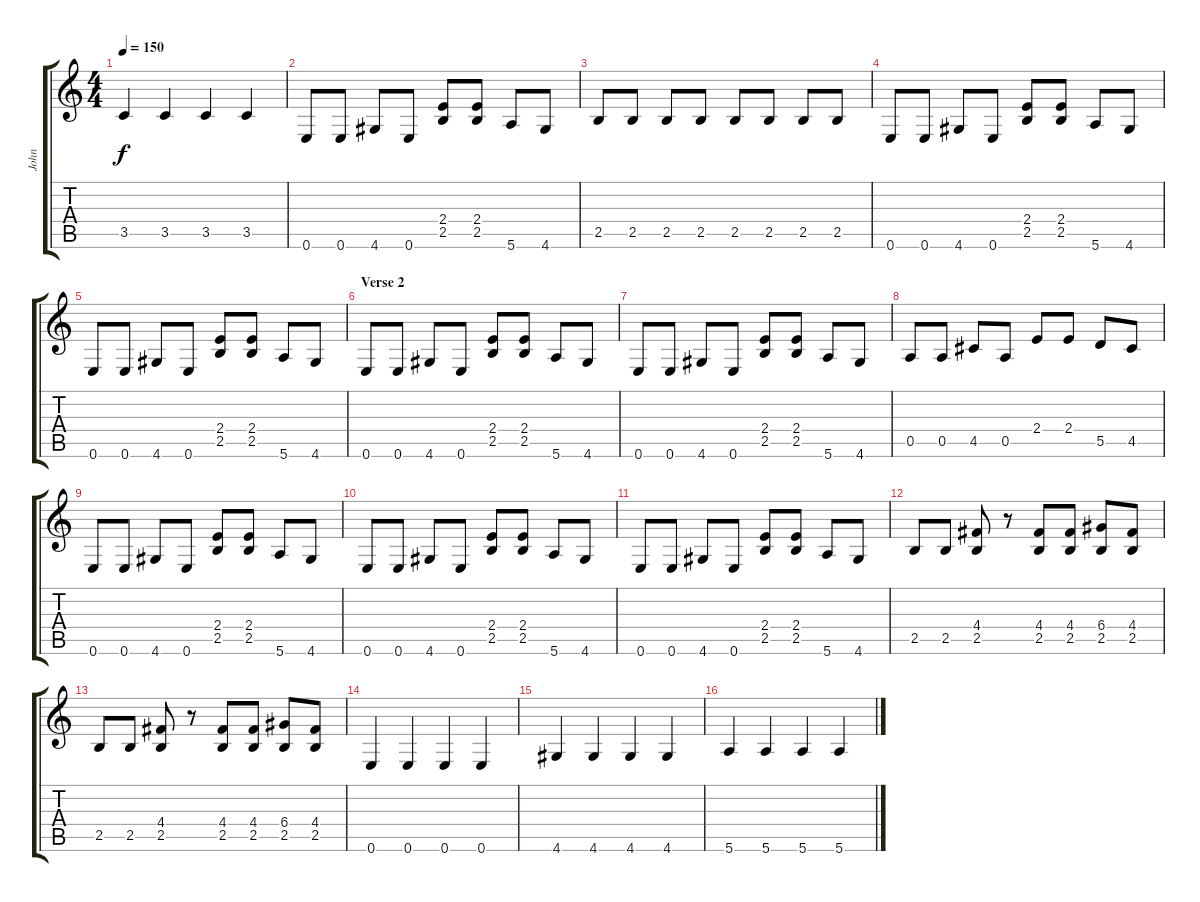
\track ("John" "John") {instrument electricguitarmuted}
\staff {score tabs}
\tuning (E4 B3 G3 D3 A2 E2) {hide}
\ts (4 4)
\tempo 150
\clef g2
\ks c
3.5.4{dy f} 3.5.4 3.5.4 3.5.4 |
0.6.8 0.6.8 4.6.8 0.6.8 (2.4 2.5).8 (2.4 2.5).8 5.6.8 4.6.8 |
2.5.8 2.5.8 2.5.8 2.5.8 2.5.8 2.5.8 2.5.8 2.5.8 |
0.6.8 0.6.8 4.6.8 0.6.8 (2.4 2.5).8 (2.4 2.5).8 5.6.8 4.6.8 |
0.6.8 0.6.8 4.6.8 0.6.8 (2.4 2.5).8 (2.4 2.5).8 5.6.8 4.6.8 |
\section ("" "Verse 2")
0.6.8 0.6.8 4.6.8 0.6.8 (2.4 2.5).8 (2.4 2.5).8 5.6.8 4.6.8 |
0.6.8 0.6.8 4.6.8 0.6.8 (2.4 2.5).8 (2.4 2.5).8 5.6.8 4.6.8 |
0.5.8 0.5.8 4.5.8 0.5.8 2.4.8 2.4.8 5.5.8 4.5.8 |
0.6.8 0.6.8 4.6.8 0.6.8 (2.4 2.5).8 (2.4 2.5).8 5.6.8 4.6.8 |
0.6.8 0.6.8 4.6.8 0.6.8 (2.4 2.5).8 (2.4 2.5).8 5.6.8 4.6.8 |
0.6.8 0.6.8 4.6.8 0.6.8 (2.4 2.5).8 (2.4 2.5).8 5.6.8 4.6.8 |
2.5.8 2.5.8 (4.4 2.5).8 r.8 (4.4 2.5).8 (4.4 2.5).8 (6.4 2.5).8 (4.4 2.5).8 |
2.5.8 2.5.8 (4.4 2.5).8 r.8 (4.4 2.5).8 (4.4 2.5).8 (6.4 2.5).8 (4.4 2.5).8 |
0.6.4 0.6.4 0.6.4 0.6.4 |
4.6.4 4.6.4 4.6.4 4.6.4 |
5.6.4 5.6.4 5.6.4 5.6.4
